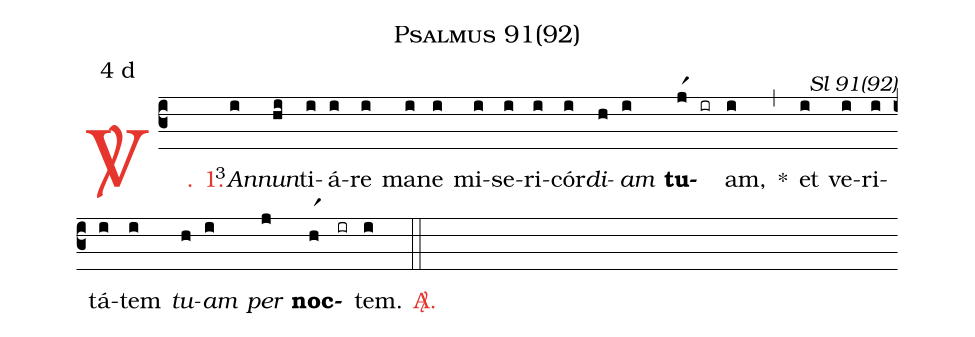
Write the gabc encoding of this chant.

name: Psalmus 91(92);
mode: 4;
mode-differentia: d;
commentary: Sl 91(92);
%%
(c3)

<c><sp>V/</sp>. 1.</c>() <v>\VSup{3}</v><i>An</i>(i)<i>nun</i>(hi)ti(i)á(i)re(i) ma(i)ne(i) mi(i)se(i)ri(i)cór(i)<i>di</i>(h)<i>am</i>(i) <b>tu</b>(jr1)(ir)am,(i) *(,) et(i) ve(i)ri(i)tá(i)tem(i) <i>tu</i>(h)<i>am</i>(i) <i>per</i>(j) <b>noc</b>(hr1)(ir)tem.(i)

<c><sp>A/</sp>.</c>(::)
